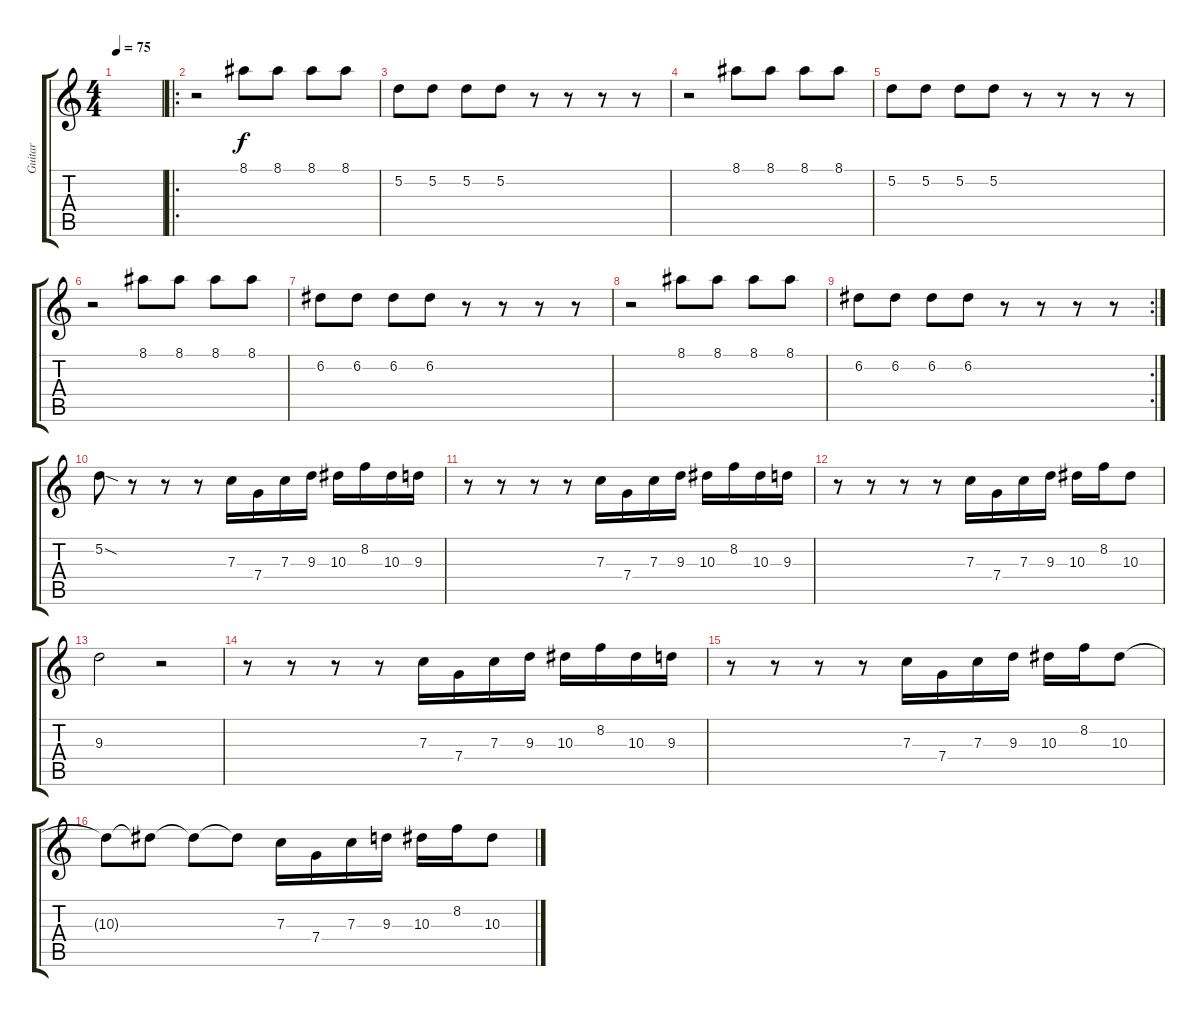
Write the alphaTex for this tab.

\track ("Guitar" "Guitar") {instrument distortionguitar}
\staff {score tabs}
\tuning (D4 A3 F3 C3 G2 C2) {hide}
\ts (4 4)
\tempo 75
\clef g2
\ks c
|
\ro
r.2 8.1.8 8.1.8 8.1.8 8.1.8 |
5.2.8 5.2.8 5.2.8 5.2.8 r.8 r.8 r.8 r.8 |
r.2 8.1.8 8.1.8 8.1.8 8.1.8 |
5.2.8 5.2.8 5.2.8 5.2.8 r.8 r.8 r.8 r.8 |
r.2 8.1.8 8.1.8 8.1.8 8.1.8 |
6.2.8 6.2.8 6.2.8 6.2.8 r.8 r.8 r.8 r.8 |
r.2 8.1.8 8.1.8 8.1.8 8.1.8 |
\rc 2
6.2.8 6.2.8 6.2.8 6.2.8 r.8 r.8 r.8 r.8 |
\section ("" "")
5.2{sod}.8 r.8 r.8 r.8 7.3.16 7.4.16 7.3.16 9.3.16 10.3.16 8.2.16 10.3.16 9.3.16 |
r.8 r.8 r.8 r.8 7.3.16 7.4.16 7.3.16 9.3.16 10.3.16 8.2.16 10.3.16 9.3.16 |
r.8 r.8 r.8 r.8 7.3.16 7.4.16 7.3.16 9.3.16 10.3.16 8.2.16 10.3.8 |
9.3.2 r.2 |
r.8 r.8 r.8 r.8 7.3.16 7.4.16 7.3.16 9.3.16 10.3.16 8.2.16 10.3.16 9.3.16 |
r.8 r.8 r.8 r.8 7.3.16 7.4.16 7.3.16 9.3.16 10.3.16 8.2.16 10.3.8 |
10.3{t}.8 10.3{t}.8 10.3{t}.8 10.3{t}.8 7.3.16 7.4.16 7.3.16 9.3.16 10.3.16 8.2.16 10.3.8
